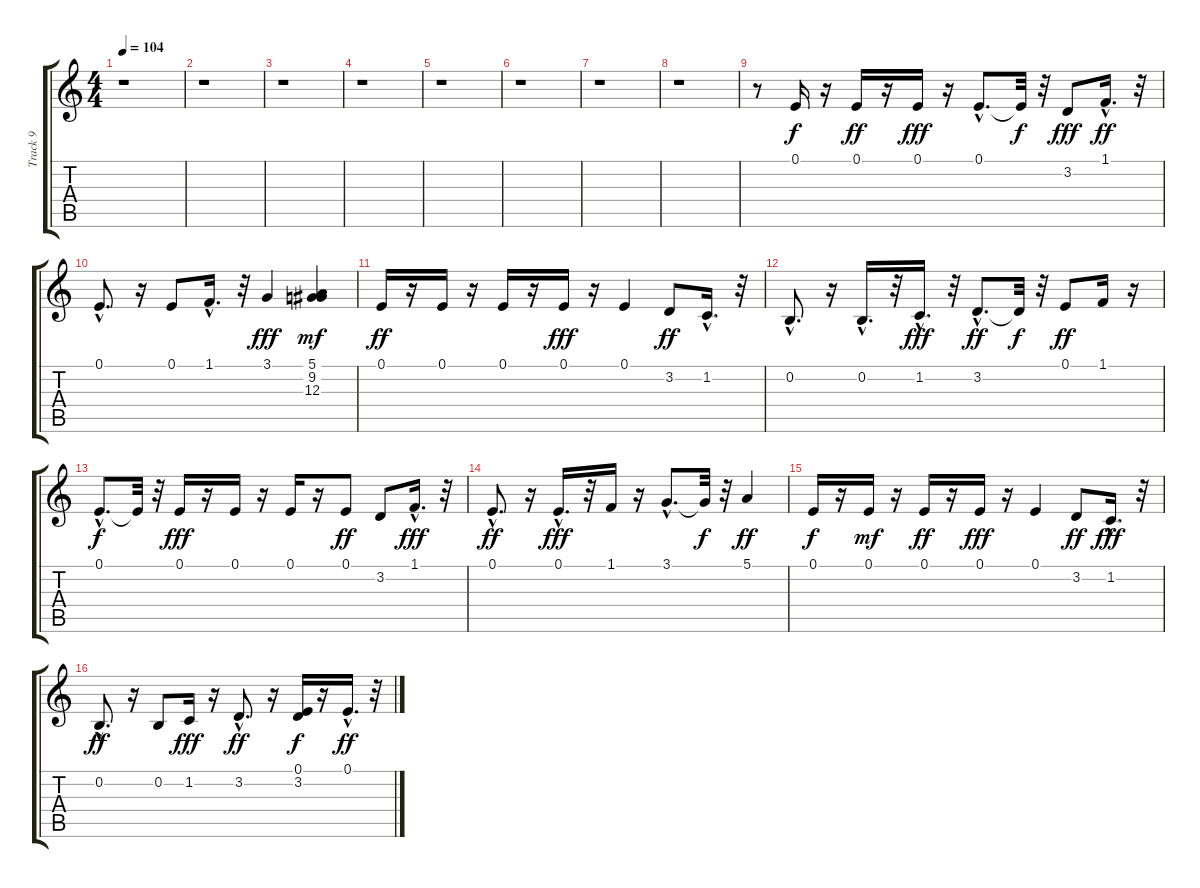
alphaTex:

\track ("Track 9" "Track 9") {instrument acousticgrandpiano}
\staff {score tabs}
\tuning (E4 B3 G3 D3 A2 E2) {hide}
\ts (4 4)
\tempo 104
\clef g2
\ks c
r.1{dy f instrument acousticgrandpiano} |
r.1 |
r.1 |
r.1 |
r.1 |
r.1 |
r.1 |
r.1 |
r.8 0.1.16 r.16 0.1.16{dy ff} r.16 0.1.16{dy fff} r.16 0.1{hac}.8{d} 0.1{t}.32{dy f} r.32 3.2.8{dy fff} 1.1{hac}.16{d dy ff} r.32 |
0.1{hac}.8{d} r.16 0.1.8 1.1{hac}.16{d} r.32 3.1.4{dy fff} (5.1 9.2 12.3).4{dy mf} |
0.1.16{dy ff} r.16 0.1.16 r.16 0.1.16 r.16 0.1.16{dy fff} r.16 0.1.4 3.2.8{dy ff} 1.2{hac}.16{d} r.32 |
0.2{hac}.8{d} r.16 0.2{hac}.16{d} r.32 1.2{hac}.16{d dy fff} r.32 3.2{hac}.8{d dy ff} 3.2{t}.32{dy f} r.32 0.1.8{dy ff} 1.1.16 r.16 |
0.1{hac}.8{d dy f} 0.1{t}.32 r.32 0.1.16{dy fff} r.16 0.1.16 r.16 0.1.16 r.16 0.1.8{dy ff} 3.2.8 1.1{hac}.16{d dy fff} r.32 |
0.1{hac}.8{d dy ff} r.16 0.1{hac}.16{d dy fff} r.32 1.1.16 r.16 3.1{hac}.8{d} 3.1{t}.32{dy f} r.32 5.1.4{dy ff} |
0.1.16{dy f} r.16 0.1.16{dy mf} r.16 0.1.16{dy ff} r.16 0.1.16{dy fff} r.16 0.1.4 3.2.8{dy ff} 1.2{hac}.16{d dy fff} r.32 |
0.2{hac}.8{d dy ff} r.16 0.2.8 1.2.16{dy fff} r.16 3.2{hac}.8{d dy ff} r.16 (0.1 3.2).16{dy f} r.16 0.1{hac}.16{d dy ff} r.32
